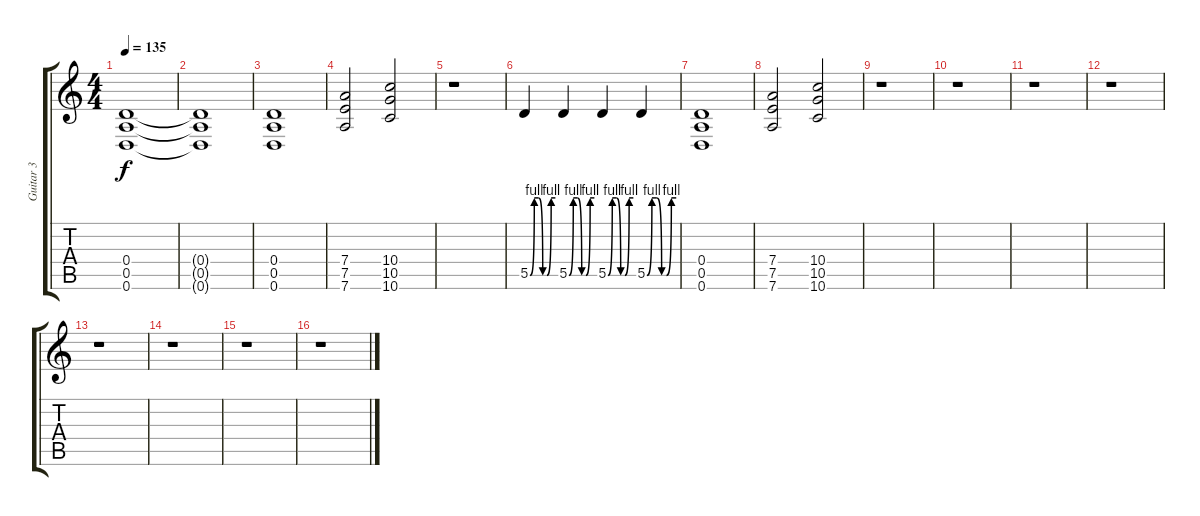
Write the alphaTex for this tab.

\track ("Guitar 3" "Guitar 3") {instrument overdrivenguitar}
\staff {score tabs}
\tuning (E4 B3 G3 D3 A2 D2) {hide}
\ts (4 4)
\tempo 135
\clef g2
\ks c
(0.4 0.5 0.6).1{dy f instrument overdrivenguitar} |
(0.4{t} 0.5{t} 0.6{t}).1 |
(0.4 0.5 0.6).1 |
(7.4 7.5 7.6).2 (10.4 10.5 10.6).2 |
r.1 |
5.5{be (custom 0 0 10 4 20 4 30 0 40 0 50 4 60 4)}.4 5.5{be (custom 0 0 10 4 20 4 30 0 40 0 50 4 60 4)}.4 5.5{be (custom 0 0 10 4 20 4 30 0 40 0 50 4 60 4)}.4 5.5{be (custom 0 0 10 4 20 4 30 0 40 0 50 4 60 4)}.4 |
(0.4 0.5 0.6).1 |
(7.4 7.5 7.6).2 (10.4 10.5 10.6).2 |
r.1 |
r.1 |
r.1 |
r.1 |
r.1 |
r.1 |
r.1 |
r.1
